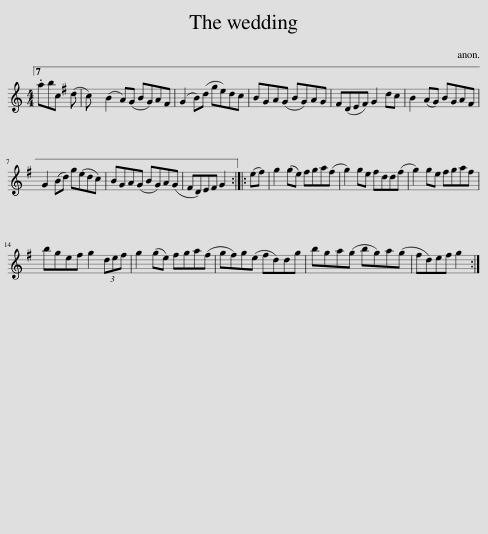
X:1
L:1/8
M:4/4
I:linebreak $
K:C
V:1 treble
V:1
 .abc (d c) | (B2 A)(G BG)A^F | (G2 B)(d ge)dc | BGA(G BG)AG | ^F(DEF) G2 dc | %5
 B2 (AG) BGA^F |$ G2 (Bd) g(edc) | BGA(G BG)A(G | ^FD)EF G2 :: (e^f) | %10
 g2 (ge) ^fga(f | g2) ge ^fdd(f | g2) ge ^fgaf |$ bge^f g2 (3def | g2 (ge) ^fga(f | %15
 g^f)g(e fd)dg | bga(g bg)a(g | ^fd)ef g2 :| %18
